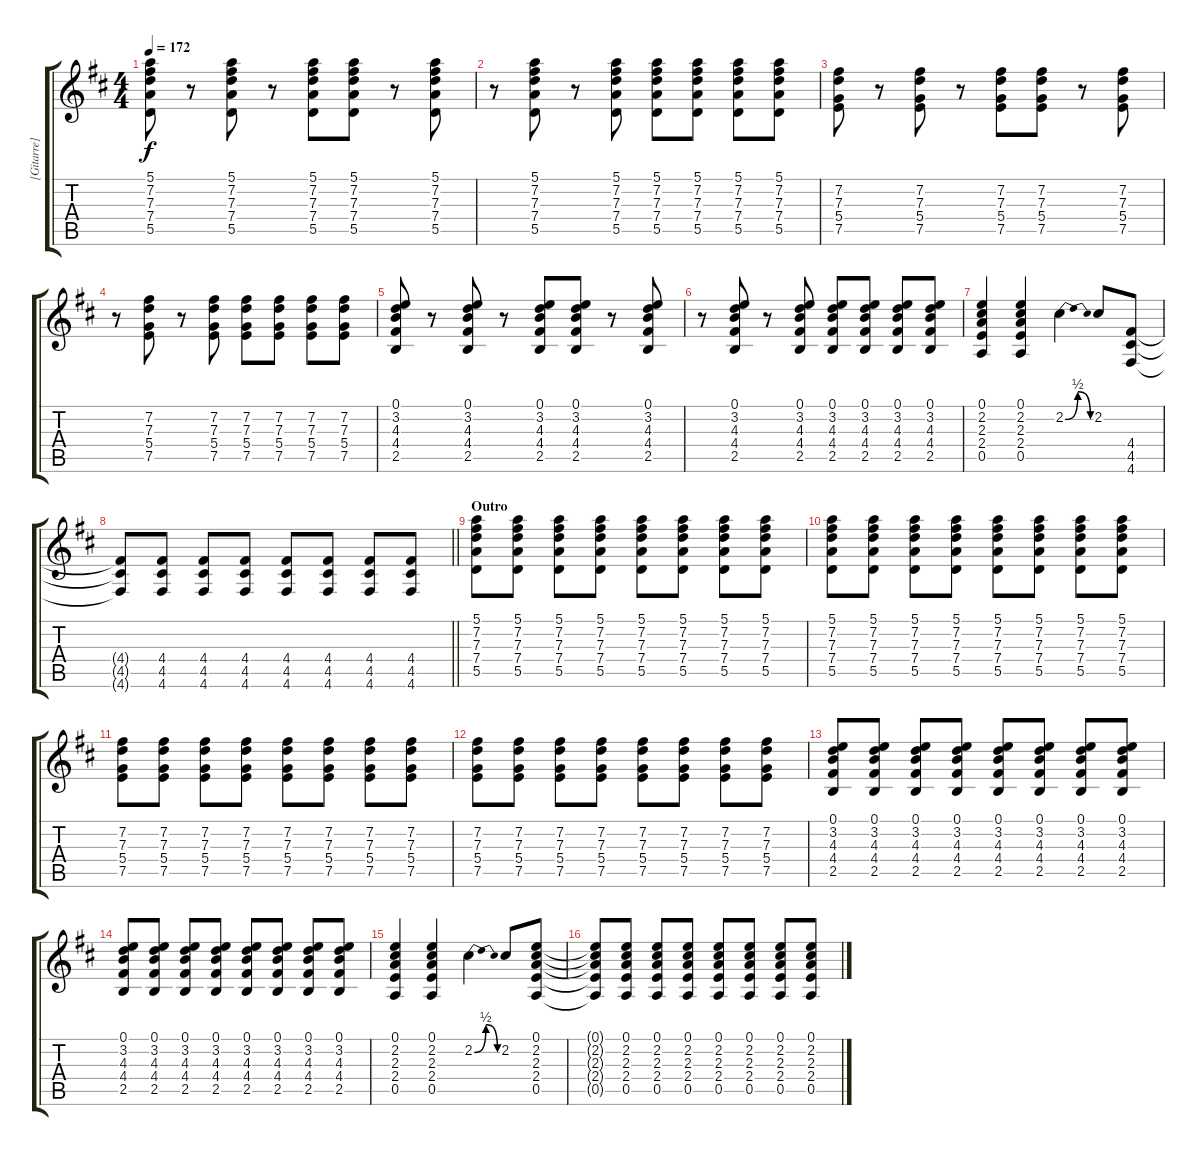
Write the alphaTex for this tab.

\track ("[Gitarre]" "[Gitarre]") {instrument overdrivenguitar}
\staff {score tabs}
\tuning (E4 B3 G3 D3 A2 D2) {hide}
\ts (4 4)
\tempo 172
\clef g2
\ks d
(5.1 7.2 7.3 7.4 5.5).8{dy f} r.8 (5.1 7.2 7.3 7.4 5.5).8 r.8 (5.1 7.2 7.3 7.4 5.5).8 (5.1 7.2 7.3 7.4 5.5).8 r.8 (5.1 7.2 7.3 7.4 5.5).8 |
r.8 (5.1 7.2 7.3 7.4 5.5).8 r.8 (5.1 7.2 7.3 7.4 5.5).8 (5.1 7.2 7.3 7.4 5.5).8 (5.1 7.2 7.3 7.4 5.5).8 (5.1 7.2 7.3 7.4 5.5).8 (5.1 7.2 7.3 7.4 5.5).8 |
(7.2 7.3 5.4 7.5).8 r.8 (7.2 7.3 5.4 7.5).8 r.8 (7.2 7.3 5.4 7.5).8 (7.2 7.3 5.4 7.5).8 r.8 (7.2 7.3 5.4 7.5).8 |
r.8 (7.2 7.3 5.4 7.5).8 r.8 (7.2 7.3 5.4 7.5).8 (7.2 7.3 5.4 7.5).8 (7.2 7.3 5.4 7.5).8 (7.2 7.3 5.4 7.5).8 (7.2 7.3 5.4 7.5).8 |
(0.1 3.2 4.3 4.4 2.5).8 r.8 (0.1 3.2 4.3 4.4 2.5).8 r.8 (0.1 3.2 4.3 4.4 2.5).8 (0.1 3.2 4.3 4.4 2.5).8 r.8 (0.1 3.2 4.3 4.4 2.5).8 |
r.8 (0.1 3.2 4.3 4.4 2.5).8 r.8 (0.1 3.2 4.3 4.4 2.5).8 (0.1 3.2 4.3 4.4 2.5).8 (0.1 3.2 4.3 4.4 2.5).8 (0.1 3.2 4.3 4.4 2.5).8 (0.1 3.2 4.3 4.4 2.5).8 |
(0.1 2.2 2.3 2.4 0.5).4 (0.1 2.2 2.3 2.4 0.5).4 2.2{be (bendrelease 0 0 30 2 30 2 60 0)}.4 2.2.8 (4.4 4.5 4.6).8 |
\barLineRight lightlight
(4.4{t} 4.5{t} 4.6{t}).8 (4.4 4.5 4.6).8 (4.4 4.5 4.6).8 (4.4 4.5 4.6).8 (4.4 4.5 4.6).8 (4.4 4.5 4.6).8 (4.4 4.5 4.6).8 (4.4 4.5 4.6).8 |
\section ("" "Outro")
(5.1 7.2 7.3 7.4 5.5).8 (5.1 7.2 7.3 7.4 5.5).8 (5.1 7.2 7.3 7.4 5.5).8 (5.1 7.2 7.3 7.4 5.5).8 (5.1 7.2 7.3 7.4 5.5).8 (5.1 7.2 7.3 7.4 5.5).8 (5.1 7.2 7.3 7.4 5.5).8 (5.1 7.2 7.3 7.4 5.5).8 |
(5.1 7.2 7.3 7.4 5.5).8 (5.1 7.2 7.3 7.4 5.5).8 (5.1 7.2 7.3 7.4 5.5).8 (5.1 7.2 7.3 7.4 5.5).8 (5.1 7.2 7.3 7.4 5.5).8 (5.1 7.2 7.3 7.4 5.5).8 (5.1 7.2 7.3 7.4 5.5).8 (5.1 7.2 7.3 7.4 5.5).8 |
(7.2 7.3 5.4 7.5).8 (7.2 7.3 5.4 7.5).8 (7.2 7.3 5.4 7.5).8 (7.2 7.3 5.4 7.5).8 (7.2 7.3 5.4 7.5).8 (7.2 7.3 5.4 7.5).8 (7.2 7.3 5.4 7.5).8 (7.2 7.3 5.4 7.5).8 |
(7.2 7.3 5.4 7.5).8 (7.2 7.3 5.4 7.5).8 (7.2 7.3 5.4 7.5).8 (7.2 7.3 5.4 7.5).8 (7.2 7.3 5.4 7.5).8 (7.2 7.3 5.4 7.5).8 (7.2 7.3 5.4 7.5).8 (7.2 7.3 5.4 7.5).8 |
(0.1 3.2 4.3 4.4 2.5).8 (0.1 3.2 4.3 4.4 2.5).8 (0.1 3.2 4.3 4.4 2.5).8 (0.1 3.2 4.3 4.4 2.5).8 (0.1 3.2 4.3 4.4 2.5).8 (0.1 3.2 4.3 4.4 2.5).8 (0.1 3.2 4.3 4.4 2.5).8 (0.1 3.2 4.3 4.4 2.5).8 |
(0.1 3.2 4.3 4.4 2.5).8 (0.1 3.2 4.3 4.4 2.5).8 (0.1 3.2 4.3 4.4 2.5).8 (0.1 3.2 4.3 4.4 2.5).8 (0.1 3.2 4.3 4.4 2.5).8 (0.1 3.2 4.3 4.4 2.5).8 (0.1 3.2 4.3 4.4 2.5).8 (0.1 3.2 4.3 4.4 2.5).8 |
(0.1 2.2 2.3 2.4 0.5).4 (0.1 2.2 2.3 2.4 0.5).4 2.2{be (bendrelease 0 0 30 2 30 2 60 0)}.4 2.2.8 (0.1 2.2 2.3 2.4 0.5).8 |
(0.1{t} 2.2{t} 2.3{t} 2.4{t} 0.5{t}).8 (0.1 2.2 2.3 2.4 0.5).8 (0.1 2.2 2.3 2.4 0.5).8 (0.1 2.2 2.3 2.4 0.5).8 (0.1 2.2 2.3 2.4 0.5).8 (0.1 2.2 2.3 2.4 0.5).8 (0.1 2.2 2.3 2.4 0.5).8 (0.1 2.2 2.3 2.4 0.5).8
